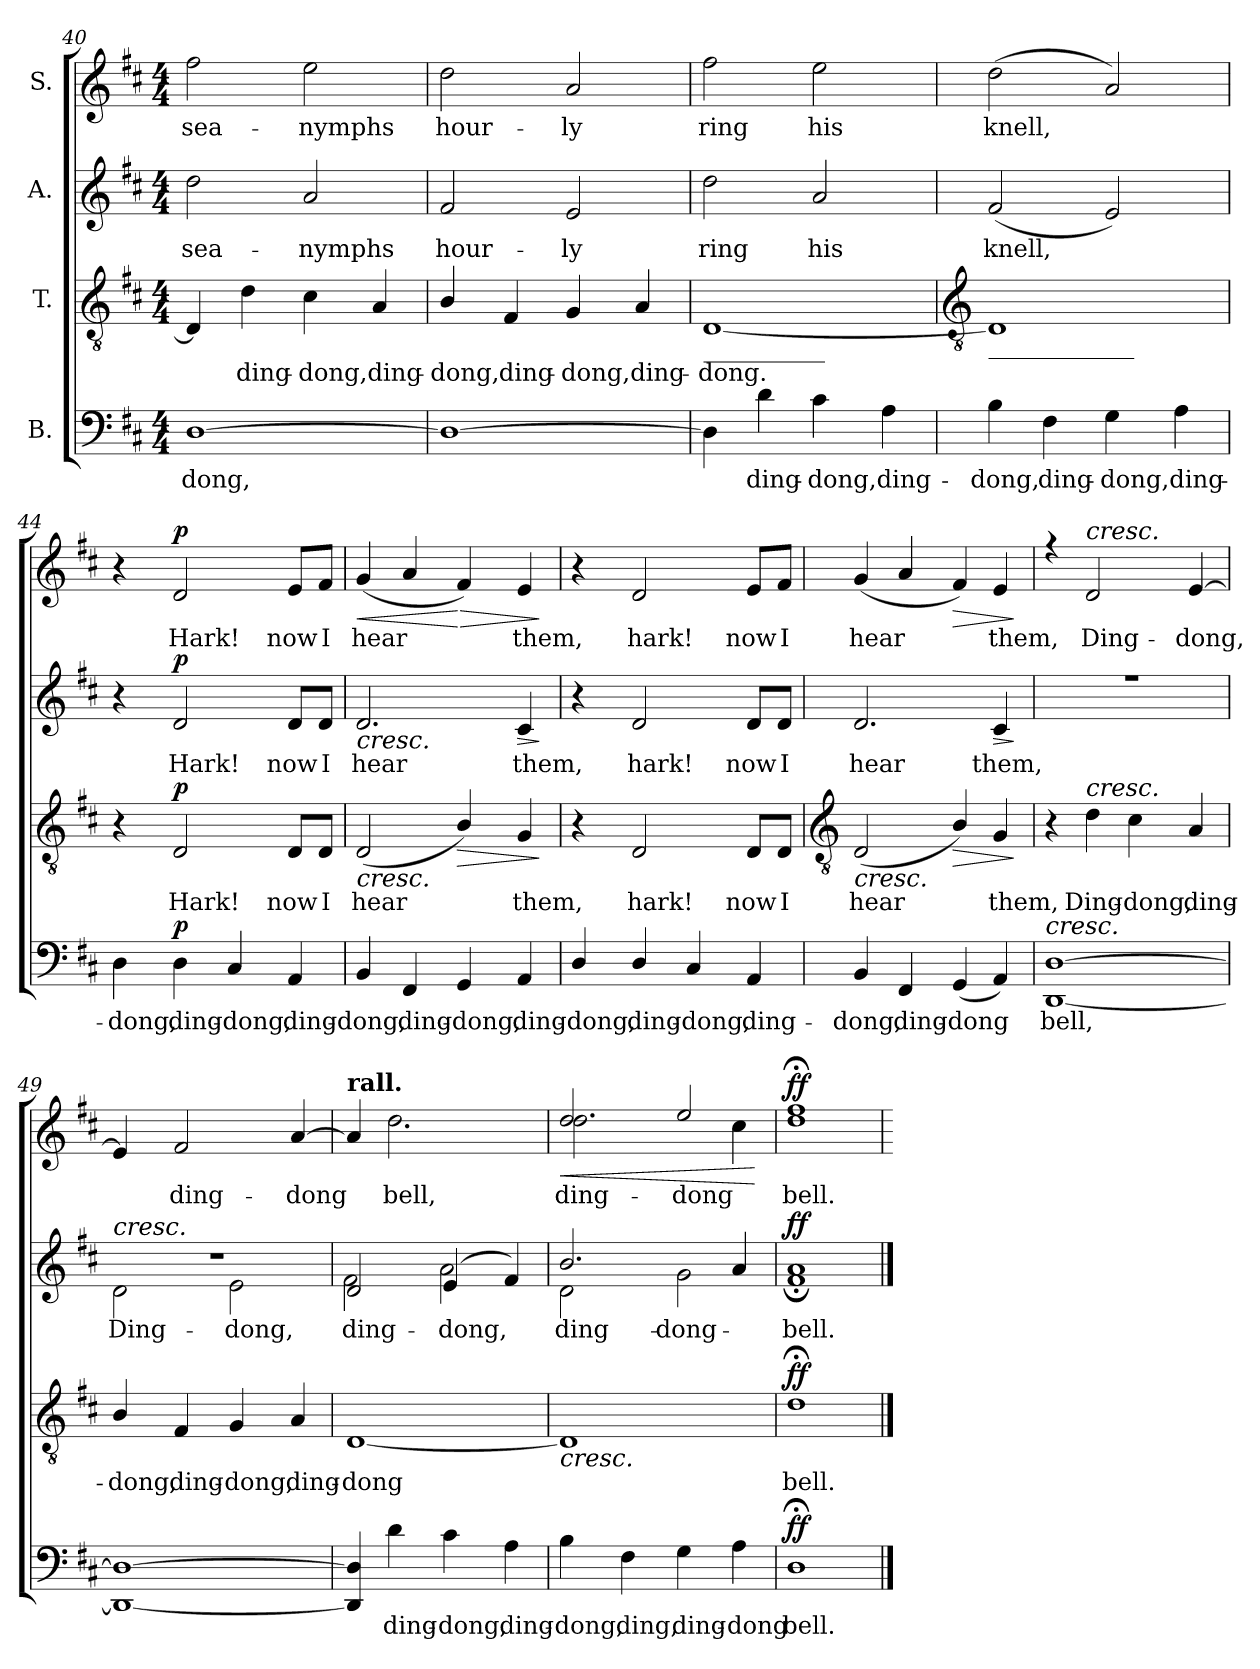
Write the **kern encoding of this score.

**kern	**text	**dynam	**kern	**text	**dynam	**kern	**text	**dynam	**kern	**text	**dynam
*part4	*part4	*part4	*part3	*part3	*part3	*part2	*part2	*part2	*part1	*part1	*part1
*staff4	*staff4	*staff4	*staff3	*staff3	*staff3	*staff2	*staff2	*staff2	*staff1	*staff1	*staff1
*I"B.	*	*	*I"T.	*	*	*I"A.	*	*	*I"S.	*	*
*clefF4	*	*	*clefGv2	*	*	*clefG2	*	*	*clefG2	*	*
*k[f#c#]	*	*	*k[f#c#]	*	*	*k[f#c#]	*	*	*k[f#c#]	*	*
*D:	*	*	*D:	*	*	*D:	*	*	*D:	*	*
*M4/4	*	*	*M4/4	*	*	*M4/4	*	*	*M4/4	*	*
=40	=40	=40	=40	=40	=40	=40	=40	=40	=40	=40	=40
!	!LO:LY:b	!	!	!	!	!	!LO:LY:b	!	!	!LO:LY:b	!
[1D	-dong,	.	4D]	.	.	2dd	sea-	.	2ff#	sea-	.
!	!	!	!	!LO:LY:b	!	!	!	!	!	!	!
.	.	.	4d	ding-	.	.	.	.	.	.	.
!	!	!	!	!LO:LY:b	!	!	!LO:LY:b	!	!	!LO:LY:b	!
.	.	.	4c#	-dong,	.	2a	-nymphs	.	2ee	-nymphs	.
!	!	!	!	!LO:LY:b	!	!	!	!	!	!	!
.	.	.	4A	ding-	.	.	.	.	.	.	.
=41	=41	=41	=41	=41	=41	=41	=41	=41	=41	=41	=41
!	!	!	!	!LO:LY:b	!	!	!LO:LY:b	!	!	!LO:LY:b	!
1D_	.	.	4B/	-dong,	.	2f#	hour-	.	2dd	hour-	.
!	!	!	!	!LO:LY:b	!	!	!	!	!	!	!
.	.	.	4F#	ding-	.	.	.	.	.	.	.
!	!	!	!	!LO:LY:b	!	!	!LO:LY:b	!	!	!LO:LY:b	!
.	.	.	4G	-dong,	.	2e	-ly	.	2a	-ly	.
!	!	!	!	!LO:LY:b	!	!	!	!	!	!	!
.	.	.	4A	ding-	.	.	.	.	.	.	.
=42	=42	=42	=42	=42	=42	=42	=42	=42	=42	=42	=42
!	!	!	!LO:TX:b:t=__________	!	!	!	!	!	!	!	!
!	!	!	!	!LO:LY:b	!	!	!LO:LY:b	!	!	!LO:LY:b	!
4D]	.	.	[1D	-dong.	.	2dd	ring	.	2ff#	ring	.
!	!LO:LY:b	!	!	!	!	!	!	!	!	!	!
4d	ding-	.	.	.	.	.	.	.	.	.	.
!	!LO:LY:b	!	!	!	!	!	!LO:LY:b	!	!	!LO:LY:b	!
4c#	-dong,	.	.	.	.	2a	his	.	2ee	his	.
!	!LO:LY:b	!	!	!	!	!	!	!	!	!	!
4A	ding-	.	.	.	.	.	.	.	.	.	.
!!LO:LB:g=z
=43	=43	=43	=43	=43	=43	=43	=43	=43	=43	=43	=43
*	*	*	*clefGv2	*	*	*	*	*	*	*	*
!	!	!	!LO:TX:b:t=____________	!	!	!	!	!	!	!	!
!	!LO:LY:b	!	!	!	!	!	!LO:LY:b	!	!	!LO:LY:b	!
4B	-dong,	.	1D]	.	.	(<2f#	knell,	.	(<2dd	knell,	.
!	!LO:LY:b	!	!	!	!	!	!	!	!	!	!
4F#	ding-	.	.	.	.	.	.	.	.	.	.
!	!LO:LY:b	!	!	!	!	!	!	!	!	!	!
4G	-dong,	.	.	.	.	2e)	.	.	2a)	.	.
!	!LO:LY:b	!	!	!	!	!	!	!	!	!	!
4A	ding-	.	.	.	.	.	.	.	.	.	.
=44	=44	=44	=44	=44	=44	=44	=44	=44	=44	=44	=44
!	!LO:LY:b	!	!	!	!	!	!	!	!	!	!
4D	-dong,	.	4r	.	.	4r	.	.	4r	.	.
!	!LO:LY:b	!LO:DY:a	!	!LO:LY:b	!LO:DY:a	!	!LO:LY:b	!LO:DY:a	!	!LO:LY:b	!LO:DY:b
4D	ding-	p	2D	Hark!	p	2d	Hark!	p	2d	Hark!	p
!	!LO:LY:b	!	!	!	!	!	!	!	!	!	!
4C#	-dong,	.	.	.	.	.	.	.	.	.	.
!	!LO:LY:b	!	!	!LO:LY:b	!	!	!LO:LY:b	!	!	!LO:LY:b	!
4AA	ding-	.	8DL	now	.	8dL	now	.	8eL	now	.
!	!	!	!	!LO:LY:b	!	!	!LO:LY:b	!	!	!LO:LY:b	!
.	.	.	8DJ	I	.	8dJ	I	.	8f#J	I	.
=45	=45	=45	=45	=45	=45	=45	=45	=45	=45	=45	=45
!	!LO:LY:b	!	!	!LO:LY:b	!LO:HP:b	!	!LO:LY:b	!LO:HP:b	!	!LO:LY:b	!LO:HP:b
4BB	-dong,	.	(<2D	hear	<	2.d	hear	<	(<4g	hear	<
!	!LO:LY:b	!	!	!	!	!	!	!	!	!	!
4FF#	ding-	.	.	.	.	.	.	.	4a	.	.
!	!LO:LY:b	!	!	!	!LO:HP:b	!	!	!	!	!	!LO:HP:n=1:b
4GG	-dong,	.	4B/)	.	>	.	.	.	4f#)	.	[ >
!	!LO:LY:b	!	!	!LO:LY:b	!	!	!LO:LY:b	!LO:HP:b	!	!LO:LY:b	!
4AA	ding-	.	4G/	them,	[	4c#	them,	>	4e	them,	.
.	.	.	.	.	]	.	.	[ ]	.	.	]
=46	=46	=46	=46	=46	=46	=46	=46	=46	=46	=46	=46
!	!LO:LY:b	!	!	!	!	!	!	!	!	!	!
4D/	-dong,	.	4r	.	.	4r	.	.	4r	.	.
!	!LO:LY:b	!	!	!LO:LY:b	!	!	!LO:LY:b	!	!	!LO:LY:b	!
4D/	ding-	.	2D/	hark!	.	2d	hark!	.	2d	hark!	.
!	!LO:LY:b	!	!	!	!	!	!	!	!	!	!
4C#	-dong,	.	.	.	.	.	.	.	.	.	.
!	!LO:LY:b	!	!	!LO:LY:b	!	!	!LO:LY:b	!	!	!LO:LY:b	!
4AA	ding-	.	8D/L	now	.	8dL	now	.	8eL	now	.
!	!	!	!	!LO:LY:b	!	!	!LO:LY:b	!	!	!LO:LY:b	!
.	.	.	8D/J	I	.	8dJ	I	.	8f#J	I	.
!!LO:LB:g=z
=47	=47	=47	=47	=47	=47	=47	=47	=47	=47	=47	=47
*	*	*	*clefGv2	*	*	*	*	*	*	*	*
!	!LO:LY:b	!	!	!LO:LY:b	!LO:HP:b	!	!LO:LY:b	!LO:HP:b	!	!LO:LY:b	!LO:HP:b
*	*	*	*	*	*	*^	*	*	*^	*	*
4BB	-dong,	.	(<2D/	hear	<	2.d/	1ryy	hear	<	(<4g/	1ryy	hear	<
!	!LO:LY:b	!	!	!	!	!	!	!	!	!	!	!	!
4FF#	ding-	.	.	.	.	.	.	.	.	4a/	.	.	.
!	!LO:LY:b	!	!	!	!LO:HP:b	!	!	!	!	!	!	!	!LO:HP:n=1:b
(<4GG	-dong	.	4B/)	.	>	.	.	.	.	4f#/)	.	.	[ >
!	!	!	!	!LO:LY:b	!	!	!	!LO:LY:b	!LO:HP:b	!	!	!LO:LY:b	!
4AA)	.	.	4G	them,	[	4c#/	.	them,	>	4e/	.	them,	.
*	*	*	*	*	*	*v	*v	*	*	*	*	*	*
*	*	*	*	*	*	*	*	*	*v	*v	*	*
.	.	.	.	.	]	.	.	[ ]	.	.	]
=48	=48	=48	=48	=48	=48	=48	=48	=48	=48	=48	=48
!LO:TX:a:i:t=cresc.	!	!	!	!	!	!	!	!	!	!	!
!	!LO:LY:b	!	!	!	!	!	!	!	!	!	!
*	*	*	*	*	*	*^	*	*	*^	*	*
[1DD [1D	bell,	.	4r	.	.	1r	1ryy	.	.	4r	1ryy	.	.
!	!	!	!	!	!	!	!	!	!	!LO:TX:a:i:t=cresc.	!	!	!
!	!	!	!LO:TX:a:i:t=cresc.	!	!	!	!	!	!	!	!	!	!
!	!	!	!	!LO:LY:b	!	!	!	!	!	!	!	!LO:LY:b	!
.	.	.	4d	Ding-	.	.	.	.	.	2d/	.	Ding-	.
!	!	!	!	!LO:LY:b	!	!	!	!	!	!	!	!	!
.	.	.	4c#	-dong,	.	.	.	.	.	.	.	.	.
!	!	!	!	!LO:LY:b	!	!	!	!	!	!	!	!LO:LY:b	!
.	.	.	4A	ding-	.	.	.	.	.	[4e/	.	-dong,	.
=49	=49	=49	=49	=49	=49	=49	=49	=49	=49	=49	=49	=49	=49
!	!	!	!	!	!	!LO:TX:a:i:t=cresc.	!	!	!	!	!	!	!
!	!	!	!	!LO:LY:b	!	!	!	!LO:LY:b	!	!	!	!	!
1DD_ 1D_	.	.	4B/	-dong,	.	1r	2d\	Ding-	.	4e/]	1ryy	.	.
!	!	!	!	!LO:LY:b	!	!	!	!	!	!	!	!LO:LY:b	!
.	.	.	4F#	ding-	.	.	.	.	.	2f#/	.	ding-	.
!	!	!	!	!LO:LY:b	!	!	!	!LO:LY:b	!	!	!	!	!
.	.	.	4G	-dong,	.	.	2e\	-dong,	.	.	.	.	.
!	!	!	!	!LO:LY:b	!	!	!	!	!	!	!	!LO:LY:b	!
.	.	.	4A	ding-	.	.	.	.	.	[4a/	.	-dong	.
=50	=50	=50	=50	=50	=50	=50	=50	=50	=50	=50	=50	=50	=50
!	!	!	!	!	!	!	!	!	!	!LO:TX:a:B:t=rall.	!	!	!
!	!	!	!	!LO:LY:b	!	!	!	!LO:LY:b	!	!	!	!	!
4DD] 4D]	.	.	[1D	-dong	.	2d/	2f#\	ding-	.	4a/]	1ryy	.	.
!	!LO:LY:b	!	!	!	!	!	!	!	!	!	!	!LO:LY:b	!
4d	ding-	.	.	.	.	.	.	.	.	2.dd\	.	bell,	.
!	!LO:LY:b	!	!	!	!	!	!	!LO:LY:b	!	!	!	!	!
4c#	-dong,	.	.	.	.	(>4e/	2a\	-dong,	.	.	.	.	.
!	!LO:LY:b	!	!	!	!	!	!	!	!	!	!	!	!
4A	ding-	.	.	.	.	4f#/)	.	.	.	.	.	.	.
=51	=51	=51	=51	=51	=51	=51	=51	=51	=51	=51	=51	=51	=51
!	!LO:LY:b	!	!	!	!LO:HP:b	!	!	!LO:LY:b	!	!	!	!LO:LY:b	!LO:HP:b
4B	-dong,	.	1D]	.	<	2.b/	2d\	ding-	.	2dd/	2.dd\	ding-	<
!	!LO:LY:b	!	!	!	!	!	!	!	!	!	!	!	!
4F#	ding,	.	.	.	.	.	.	.	.	.	.	.	.
!	!LO:LY:b	!	!	!	!	!	!	!LO:LY:b	!	!	!	!LO:LY:b	!
4G	ding-	.	.	.	.	.	2g\	-dong	.	2ee/	.	-dong	.
!	!LO:LY:b	!	!	!	!	!	!	!	!	!	!	!	!
4A	-dong	.	.	.	.	4a/	.	.	.	.	4cc#\	.	.
*	*	*	*	*	*	*v	*v	*	*	*	*	*	*
*	*	*	*	*	*	*	*	*	*v	*v	*	*
.	.	.	.	.	.	.	.	.	.	.	[
=52	=52	=52	=52	=52	=52	=52	=52	=52	=52	=52	=52
!	!LO:LY:b	!LO:DY:a	!	!LO:LY:b	!LO:DY:a	!	!LO:LY:b	!LO:DY:a	!	!LO:LY:b	!LO:DY:a
*	*	*	*	*	*	*^	*	*	*^	*	*
1D;<	bell.	ff	1d;<	bell.	ff	1a/	1f#;<\	bell.	ff	1ff#;</	1dd\	bell.	ff
*	*	*	*	*	*	*v	*v	*	*	*	*	*	*
*	*	*	*	*	*	*	*	*	*v	*v	*	*
.	.	.	.	.	[	.	.	.	.	.	.
==	=	=	==	=	=	==	=	=	=	=	=
*-	*-	*-	*-	*-	*-	*-	*-	*-	*-	*-	*-
